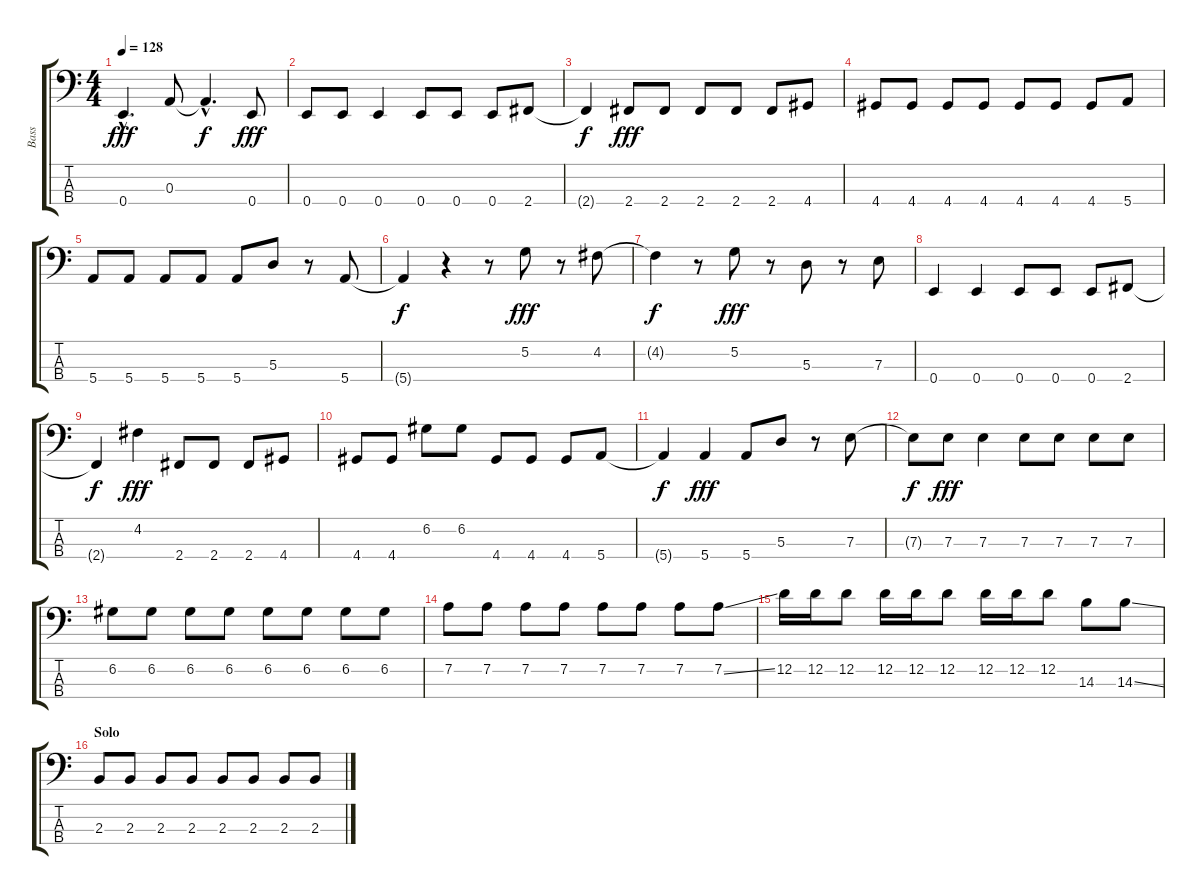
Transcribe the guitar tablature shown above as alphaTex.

\track ("Bass" "Bass") {instrument electricbassfinger}
\staff {score tabs}
\tuning (G2 D2 A1 E1) {hide}
\ts (4 4)
\tempo 128
\clef f4
\ks c
0.4{hac}.4{d dy fff} 0.3.8 0.3{hac t}.4{d dy f} 0.4.8{dy fff} |
0.4.8 0.4.8 0.4.4 0.4.8 0.4.8 0.4.8 2.4.8 |
2.4{t}.4{dy f} 2.4.8{dy fff} 2.4.8 2.4.8 2.4.8 2.4.8 4.4.8 |
4.4.8 4.4.8 4.4.8 4.4.8 4.4.8 4.4.8 4.4.8 5.4.8 |
5.4.8 5.4.8 5.4.8 5.4.8 5.4.8 5.3.8 r.8 5.4.8 |
5.4{t}.4{dy f} r.4 r.8 5.2.8{dy fff} r.8 4.2.8 |
4.2{t}.4{dy f} r.8 5.2.8{dy fff} r.8 5.3.8 r.8 7.3.8 |
0.4.4 0.4.4 0.4.8 0.4.8 0.4.8 2.4.8 |
2.4{t}.4{dy f} 4.2.4{dy fff} 2.4.8 2.4.8 2.4.8 4.4.8 |
4.4.8 4.4.8 6.2.8 6.2.8 4.4.8 4.4.8 4.4.8 5.4.8 |
5.4{t}.4{dy f} 5.4.4{dy fff} 5.4.8 5.3.8 r.8 7.3.8 |
7.3{t}.8{dy f} 7.3.8{dy fff} 7.3.4 7.3.8 7.3.8 7.3.8 7.3.8 |
6.2.8 6.2.8 6.2.8 6.2.8 6.2.8 6.2.8 6.2.8 6.2.8 |
7.2.8 7.2.8 7.2.8 7.2.8 7.2.8 7.2.8 7.2.8 7.2{ss}.8 |
12.2.16 12.2.16 12.2.8 12.2.16 12.2.16 12.2.8 12.2.16 12.2.16 12.2.8 14.3.8 14.3{ss}.8 |
\section ("" "Solo")
2.3.8 2.3.8 2.3.8 2.3.8 2.3.8 2.3.8 2.3.8 2.3.8
